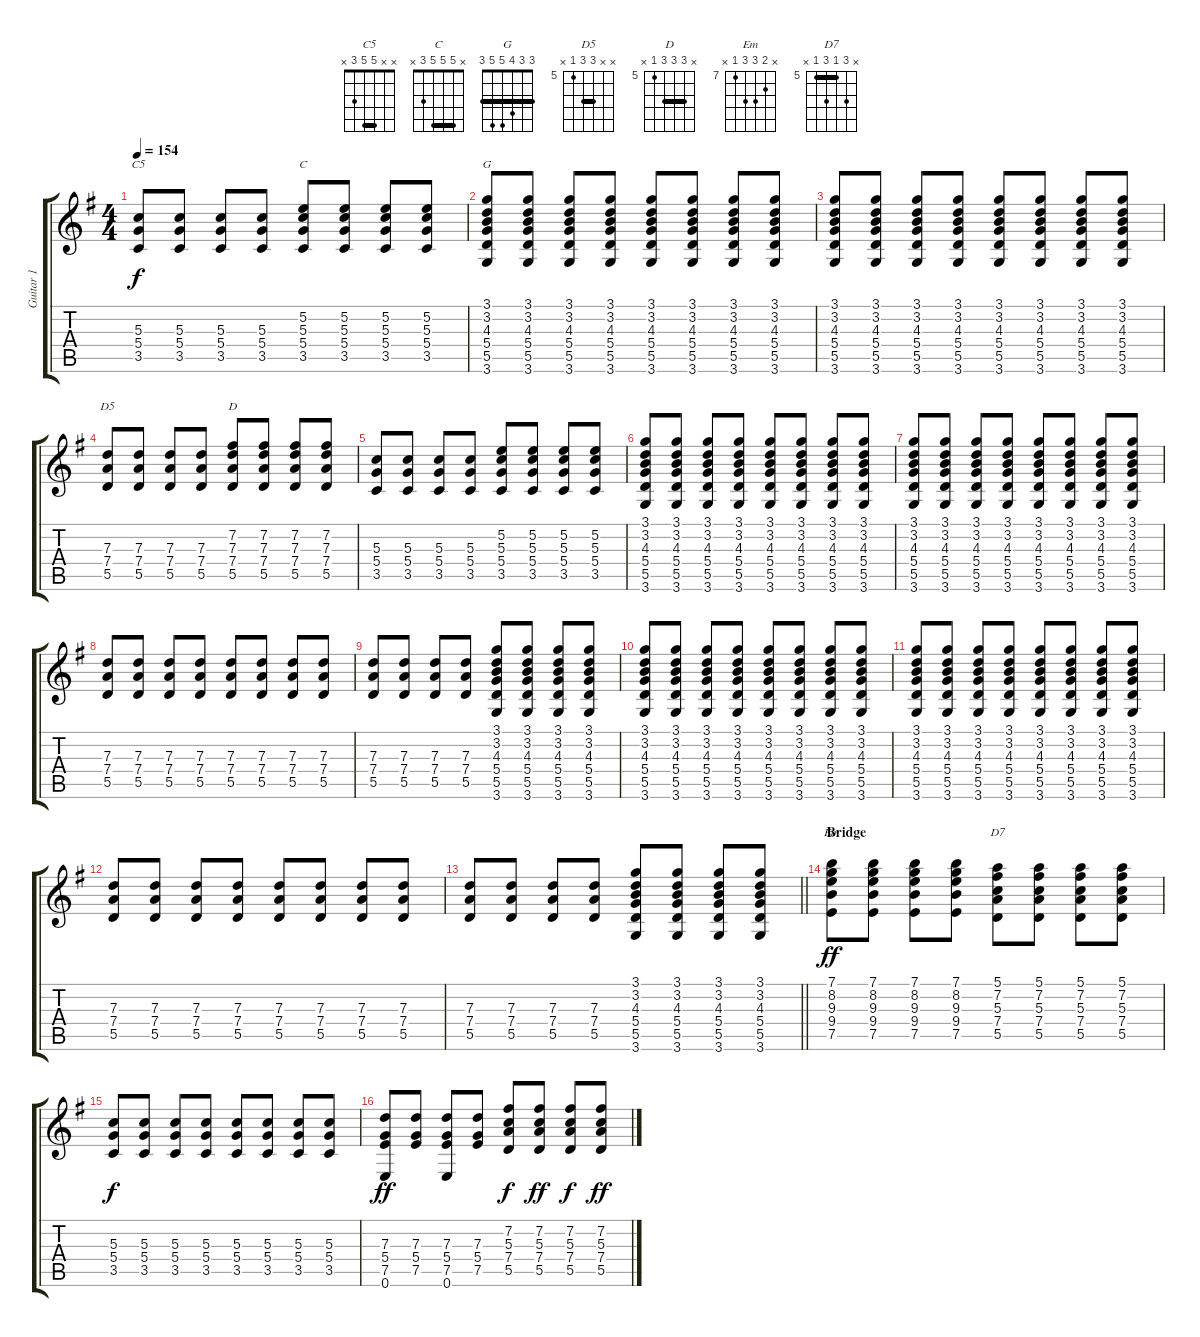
\track ("Guitar 1" "Guitar 1") {instrument electricguitarclean}
\staff {score tabs}
\tuning (E4 B3 G3 D3 A2 E2) {hide}
\chord ("C5" x x 5 5 3 x) {barre 5}
\chord ("C" x 5 5 5 3 x) {barre 5}
\chord ("G" 3 3 4 5 5 3) {barre 3}
\chord ("D5" x x 7 7 5 x) {firstfret 5 barre 7}
\chord ("D" x 7 7 7 5 x) {firstfret 5 barre 7}
\chord ("Em" x 8 9 9 7 x) {firstfret 7}
\chord ("D7" x 7 5 7 5 x) {firstfret 5 barre 5}
\ts (4 4)
\tempo 154
\clef g2
\ks g
(5.3 5.4 3.5).8{ch "C5" dy f} (5.3 5.4 3.5).8 (5.3 5.4 3.5).8 (5.3 5.4 3.5).8 (5.2 5.3 5.4 3.5).8{ch "C"} (5.2 5.3 5.4 3.5).8 (5.2 5.3 5.4 3.5).8 (5.2 5.3 5.4 3.5).8 |
(3.1 3.2 4.3 5.4 5.5 3.6).8{ch "G"} (3.1 3.2 4.3 5.4 5.5 3.6).8 (3.1 3.2 4.3 5.4 5.5 3.6).8 (3.1 3.2 4.3 5.4 5.5 3.6).8 (3.1 3.2 4.3 5.4 5.5 3.6).8 (3.1 3.2 4.3 5.4 5.5 3.6).8 (3.1 3.2 4.3 5.4 5.5 3.6).8 (3.1 3.2 4.3 5.4 5.5 3.6).8 |
(3.1 3.2 4.3 5.4 5.5 3.6).8 (3.1 3.2 4.3 5.4 5.5 3.6).8 (3.1 3.2 4.3 5.4 5.5 3.6).8 (3.1 3.2 4.3 5.4 5.5 3.6).8 (3.1 3.2 4.3 5.4 5.5 3.6).8 (3.1 3.2 4.3 5.4 5.5 3.6).8 (3.1 3.2 4.3 5.4 5.5 3.6).8 (3.1 3.2 4.3 5.4 5.5 3.6).8 |
(7.3 7.4 5.5).8{ch "D5"} (7.3 7.4 5.5).8 (7.3 7.4 5.5).8 (7.3 7.4 5.5).8 (7.2 7.3 7.4 5.5).8{ch "D"} (7.2 7.3 7.4 5.5).8 (7.2 7.3 7.4 5.5).8 (7.2 7.3 7.4 5.5).8 |
(5.3 5.4 3.5).8 (5.3 5.4 3.5).8 (5.3 5.4 3.5).8 (5.3 5.4 3.5).8 (5.2 5.3 5.4 3.5).8 (5.2 5.3 5.4 3.5).8 (5.2 5.3 5.4 3.5).8 (5.2 5.3 5.4 3.5).8 |
(3.1 3.2 4.3 5.4 5.5 3.6).8 (3.1 3.2 4.3 5.4 5.5 3.6).8 (3.1 3.2 4.3 5.4 5.5 3.6).8 (3.1 3.2 4.3 5.4 5.5 3.6).8 (3.1 3.2 4.3 5.4 5.5 3.6).8 (3.1 3.2 4.3 5.4 5.5 3.6).8 (3.1 3.2 4.3 5.4 5.5 3.6).8 (3.1 3.2 4.3 5.4 5.5 3.6).8 |
(3.1 3.2 4.3 5.4 5.5 3.6).8 (3.1 3.2 4.3 5.4 5.5 3.6).8 (3.1 3.2 4.3 5.4 5.5 3.6).8 (3.1 3.2 4.3 5.4 5.5 3.6).8 (3.1 3.2 4.3 5.4 5.5 3.6).8 (3.1 3.2 4.3 5.4 5.5 3.6).8 (3.1 3.2 4.3 5.4 5.5 3.6).8 (3.1 3.2 4.3 5.4 5.5 3.6).8 |
(7.3 7.4 5.5).8 (7.3 7.4 5.5).8 (7.3 7.4 5.5).8 (7.3 7.4 5.5).8 (7.3 7.4 5.5).8 (7.3 7.4 5.5).8 (7.3 7.4 5.5).8 (7.3 7.4 5.5).8 |
(7.3 7.4 5.5).8 (7.3 7.4 5.5).8 (7.3 7.4 5.5).8 (7.3 7.4 5.5).8 (3.1 3.2 4.3 5.4 5.5 3.6).8 (3.1 3.2 4.3 5.4 5.5 3.6).8 (3.1 3.2 4.3 5.4 5.5 3.6).8 (3.1 3.2 4.3 5.4 5.5 3.6).8 |
(3.1 3.2 4.3 5.4 5.5 3.6).8 (3.1 3.2 4.3 5.4 5.5 3.6).8 (3.1 3.2 4.3 5.4 5.5 3.6).8 (3.1 3.2 4.3 5.4 5.5 3.6).8 (3.1 3.2 4.3 5.4 5.5 3.6).8 (3.1 3.2 4.3 5.4 5.5 3.6).8 (3.1 3.2 4.3 5.4 5.5 3.6).8 (3.1 3.2 4.3 5.4 5.5 3.6).8 |
(3.1 3.2 4.3 5.4 5.5 3.6).8 (3.1 3.2 4.3 5.4 5.5 3.6).8 (3.1 3.2 4.3 5.4 5.5 3.6).8 (3.1 3.2 4.3 5.4 5.5 3.6).8 (3.1 3.2 4.3 5.4 5.5 3.6).8 (3.1 3.2 4.3 5.4 5.5 3.6).8 (3.1 3.2 4.3 5.4 5.5 3.6).8 (3.1 3.2 4.3 5.4 5.5 3.6).8 |
(7.3 7.4 5.5).8 (7.3 7.4 5.5).8 (7.3 7.4 5.5).8 (7.3 7.4 5.5).8 (7.3 7.4 5.5).8 (7.3 7.4 5.5).8 (7.3 7.4 5.5).8 (7.3 7.4 5.5).8 |
\barLineRight lightlight
(7.3 7.4 5.5).8 (7.3 7.4 5.5).8 (7.3 7.4 5.5).8 (7.3 7.4 5.5).8 (3.1 3.2 4.3 5.4 5.5 3.6).8 (3.1 3.2 4.3 5.4 5.5 3.6).8 (3.1 3.2 4.3 5.4 5.5 3.6).8 (3.1 3.2 4.3 5.4 5.5 3.6).8 |
\section ("" "Bridge")
(7.1 8.2 9.3 9.4 7.5).8{ch "Em" dy ff} (7.1 8.2 9.3 9.4 7.5).8 (7.1 8.2 9.3 9.4 7.5).8 (7.1 8.2 9.3 9.4 7.5).8 (5.1 7.2 5.3 7.4 5.5).8{ch "D7"} (5.1 7.2 5.3 7.4 5.5).8 (5.1 7.2 5.3 7.4 5.5).8 (5.1 7.2 5.3 7.4 5.5).8 |
(5.3 5.4 3.5).8{dy f} (5.3 5.4 3.5).8 (5.3 5.4 3.5).8 (5.3 5.4 3.5).8 (5.3 5.4 3.5).8 (5.3 5.4 3.5).8 (5.3 5.4 3.5).8 (5.3 5.4 3.5).8 |
(7.3 5.4 7.5 0.6).8{dy ff} (7.3 5.4 7.5).8 (7.3 5.4 7.5 0.6).8 (7.3 5.4 7.5).8 (7.2 5.3 7.4 5.5).8{dy f} (7.2 5.3 7.4 5.5).8{dy ff} (7.2 5.3 7.4 5.5).8{dy f} (7.2 5.3 7.4 5.5).8{dy ff}
